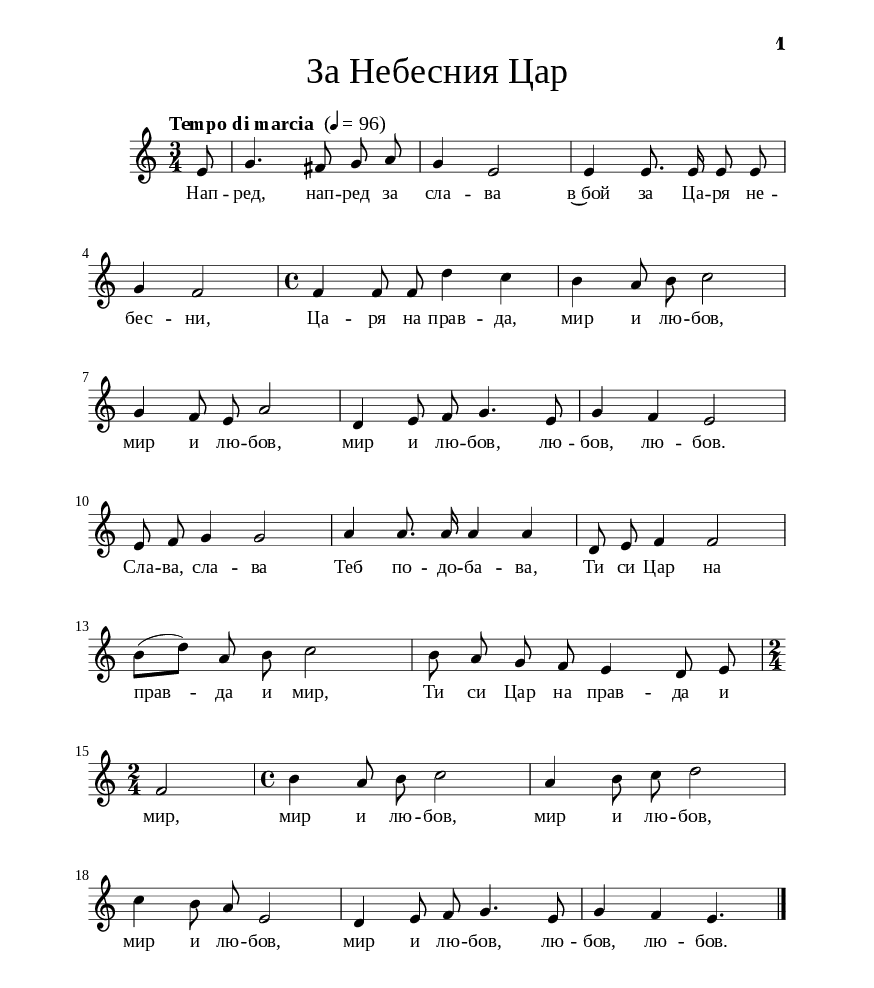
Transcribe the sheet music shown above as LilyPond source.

\version "2.24.4"

% include paper part and global functions
\include "include/globals.ily"

\bookpart {

  \label #'ref041
  \tocItem \markup "За Небесния Цар"
  \include "include/bookpart-paper.ily"
  \score {
    \include "include/score-layout.ily"

    \new Voice \absolute  {
      \clef treble
      \key c \major
      \time 3/4
      \tempoFunc "Tempo di marcia " 4 "96"
      \autoBeamOff
      \partial 8


      e'8 | g'4. fis'8 g' a ' | g'4 e'2 | e'4 e'8. e'16 e'8 e' | \break

      g'4 f'2 | \time 4/4  f'4 f'8 f' d''4 c'' | b'4 a'8 b' c''2 \break |

      g'4 f'8 e' a'2 | d'4 e'8 f' g'4. e'8 | g'4 f' e'2 \break |

      e'8 f' g'4 g'2 | a'4 a'8. a'16 a'4 a' | d'8 e' f'4 f'2 \break |

      b'8 ([ d'' ]) a' b' c''2 | b'8 a' g' f' e'4 d'8 e' \break |

      \time 2/4  f'2 |  \time 4/4  b'4 a'8 b' c''2 |  a'4 b'8 c'' d''2 \break |

      c''4 b'8 a' e'2 | d'4 e'8 f' g'4. e'8 |  g'4 f' e'4. \bar "|."
    }

    \addlyrics {
      Нап -- ред,
      нап -- ред за сла -- ва в~бой за Ца -- ря не --
      бес -- ни, Ца -- ря на прав -- да, мир и лю --
      бов, мир и лю -- бов, мир и лю -- бов, лю --
      бов, лю -- бов. Сла -- ва, сла -- ва Теб по --
      до -- ба -- ва, Ти си Цар на прав -- да и мир,
      Ти си Цар на прав -- да и мир, мир и лю --
      бов, мир и лю -- бов, мир и лю -- бов, мир и
      лю -- бов, лю -- бов, лю -- бов.}

      \header {
        title = \titleFunc #'ref_desc_9 "За Небесния Цар" "Za Nebesnija car"
      }

      \midi{}

    } % score



  } % bookpart
